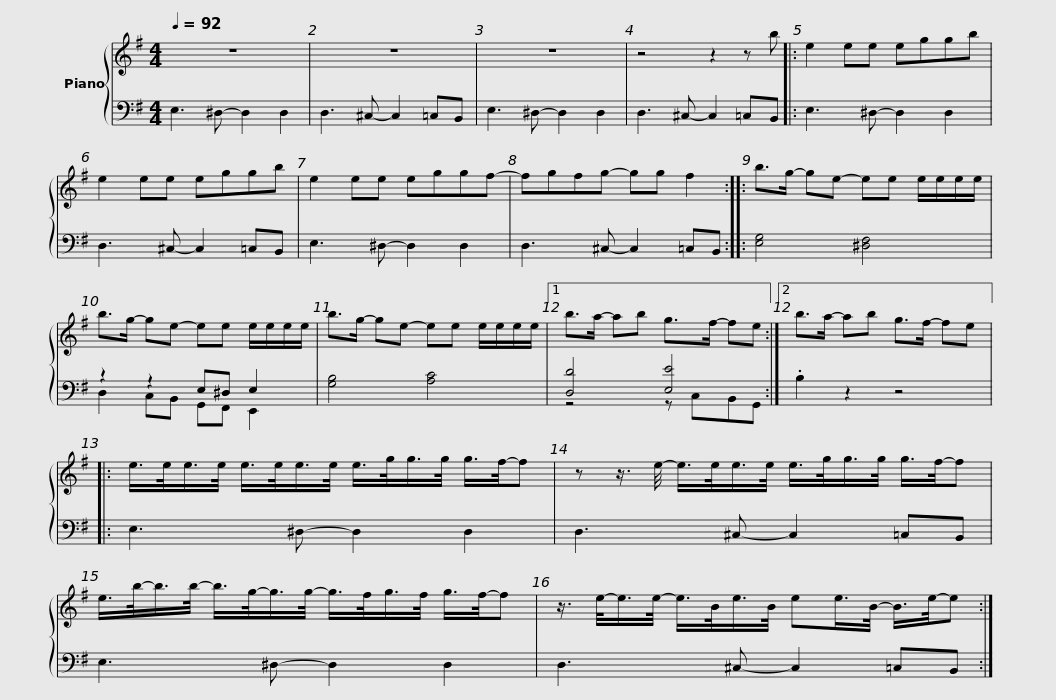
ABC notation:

X:1
%%score { 1 | ( 2 3 ) }
L:1/8
Q:1/4=92
M:4/4
I:linebreak $
K:G
V:1 treble
V:2 bass
V:3 bass
V:1
 z8 | z8 | z8 | z4 z2 z b |: e2 ee eggb | %5
 e2 ee eggb |$ e2 ee eggf- | fgfg- gg f2 :: b>g- ge- ee e/e/e/e/ | b>g- ge- ee e/e/e/e/ |$ %10
 b>g- ge- ee e/e/e/e/ |1 b>a- ab g>f- fe :|2 b>a- ab g>f- fe |:$ e/>e/e/>e/ e/>e/e/>e/ e/>g/g/>g/ g/>f/-f | z z3/4 e/4- e/>e/e/>e/ e/>g/g/>g/ g/>f/-f |$ %15
 e/>b/-b/>b/- b/>g/-g/>g/- g/>f/g/>f/ g/>f/-f | z3/4 e/-<e/e/4- e/>B/e/>B/ ee/>B/- B/>e/-e :| %17
V:2
 E,3 ^D,- D,2 D,2 | D,3 ^C,- C,2 =C,B,, | E,3 ^D,- D,2 D,2 | D,3 ^C,- C,2 =C,B,, |: E,3 ^D,- D,2 D,2 | %5
 D,3 ^C,- C,2 =C,B,, |$ E,3 ^D,- D,2 D,2 | D,3 ^C,- C,2 =C,B,, :: [E,G,]4 [^D,F,]4 | z2 z2 E,^D, E,2 |$ %10
 [G,B,]4 [A,C]4 |1 [D,D]4 [E,E]4 :|2 .B,2 z2 z4 |:$ E,3 ^D,- D,2 D,2 | D,3 ^C,- C,2 =C,B,, |$ %15
 E,3 ^D,- D,2 D,2 | D,3 ^C,- C,2 =C,B,, :| %17
V:3
 x8 | x8 | x8 | x8 |: x8 | %5
 x8 |$ x8 | x8 :: x8 | D,2 C,B,, G,,F,, E,,2 |$ %10
 x8 |1 z4 z C,B,,G,, :|2 x8 |:$ x8 | x8 |$ %15
 x8 | x8 :| %17
